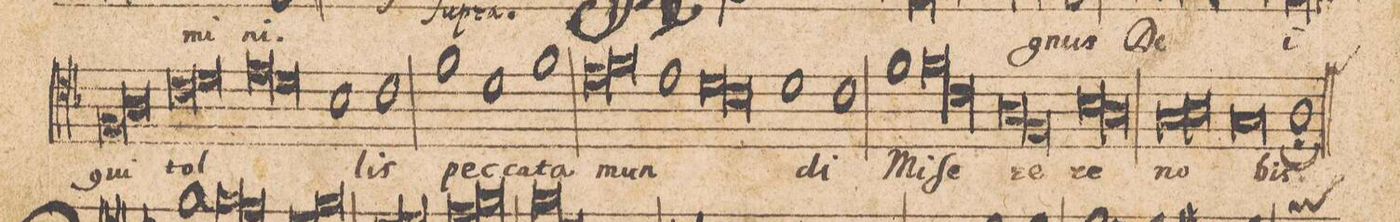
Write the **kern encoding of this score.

**kern	**text
*I"[TENOR.]	*
*clefC4	*
*k[b-]	*
*met(C|)	*
*M2/1	*
*lig	*
1F/	qui
=9-	=9-
1A\	.
*Xlig	*
*lig	*
1c\	tol-
=10-	=10-
1d\	.
*Xlig	*
*lig	*
1e\	.
=11-	=11-
1d\	.
*Xlig	*
1B-\	.
=12-	=12-
1c\	-lis
1f\	pec-
=13-	=13-
1d\	-ca-
1f\	-ta
=14-	=14-
*lig	*
1e\	mun-
1f\	.
*Xlig	*
=15-	=15-
1e\	.
*lig	*
1d\	.
=16-	=16-
1c\	.
*Xlig	*
1d\	.
=17-	=17-
1c\	-di
1f\	mi-
=18-	=18-
*lig	*
1f\	-ſe-
1c\	.
*Xlig	*
=19-	=19-
*lig	*
1A\	-re-
1F/	.
*Xlig	*
=20-	=20-
*lig	*
1B-\	-re
1A\	.
*Xlig	*
=21-	=21-
*lig	*
1G/	no-
1A\	.
*Xlig	*
=22-	=22-
0G/	.
=23-	=23-
*custos:f	*
1A\;<	-bis.
=24||-	=24||-
*-	*-
